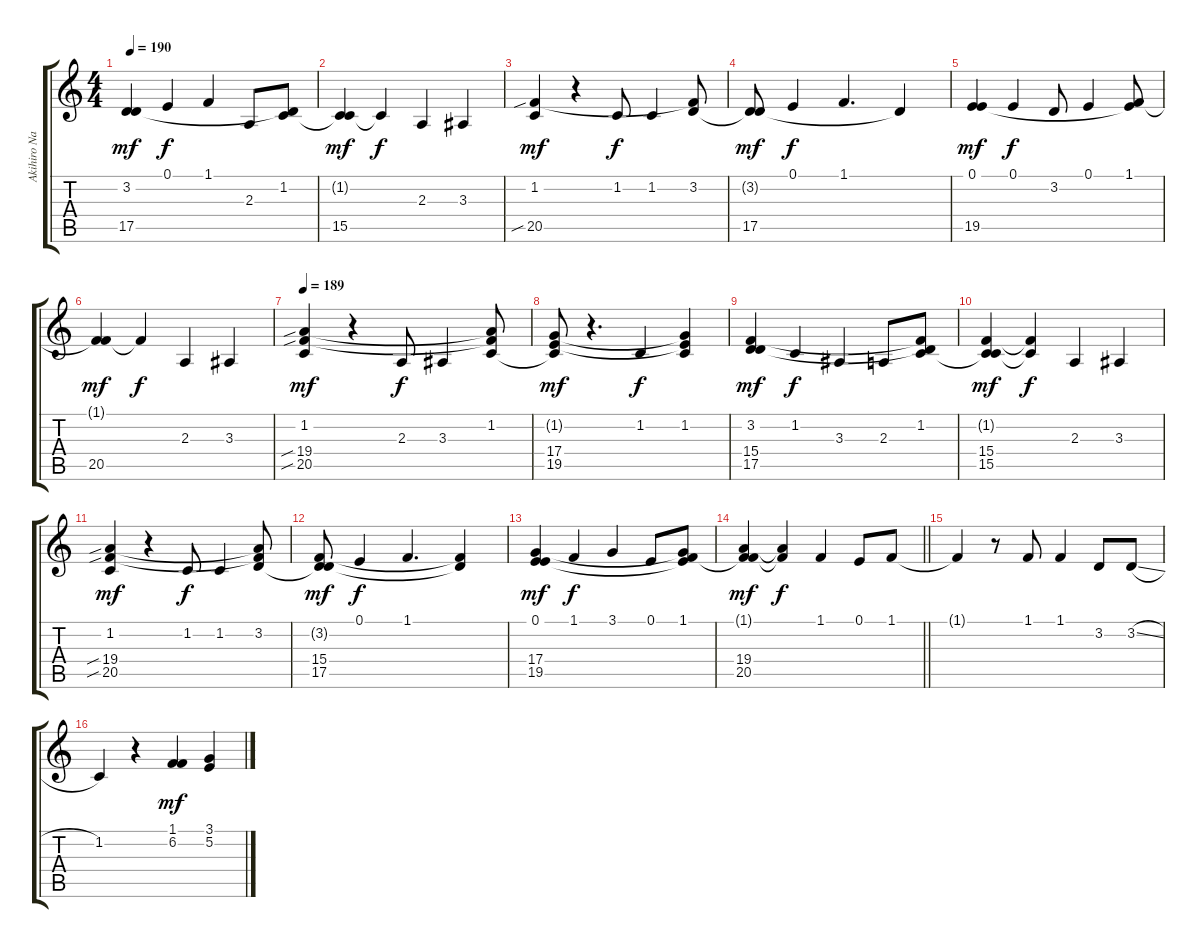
\track ("Akihiro Nanba" "Akihiro Na") {instrument bassoon}
\staff {score tabs}
\tuning (E4 B3 G3 D3 A2 E2) {hide}
\ts (4 4)
\tempo 190
\clef g2
\ks c
(3.2 17.5).4{dy mf} 0.1.4{dy f} 1.1.4 2.3.8 (1.2 17.5{t}).8 |
(1.2{t} 15.5).4{dy mf} 15.5{t}.4{dy f} 2.3.4 3.3.4 |
(1.2 20.5{sib}).4{dy mf} r.4 1.2.8{dy f} 1.2.4 (3.2 20.5{t}).8 |
(3.2{t} 17.5).8{dy mf} 0.1.4{dy f} 1.1.4{d} 17.5{t}.4 |
(0.1 19.5).4{dy mf} 0.1.4{dy f} 3.2.8 0.1.4 (1.1 19.5{t}).8 |
(1.1{t} 20.5).4{dy mf} 20.5{t}.4{dy f} 2.3.4 3.3.4 |
\tempo 189
(1.2 19.4{sib} 20.5{sib}).4{dy mf} r.4 2.3.8{dy f} 3.3.4 (1.2 19.4{t} 20.5{t}).8 |
(1.2{t} 17.4 19.5).8{dy mf} r.4{d} 1.2.4{dy f} (1.2 17.4{t} 19.5{t}).4 |
(3.2 15.4 17.5).4{dy mf} 1.2.4{dy f} 3.3.4 2.3.8 (1.2 15.4{t} 17.5{t}).8 |
(1.2{t} 15.4 15.5).4{dy mf} (15.4{t} 15.5{t}).4{dy f} 2.3.4 3.3.4 |
(1.2 19.4{sib} 20.5{sib}).4{dy mf} r.4 1.2.8{dy f} 1.2.4 (3.2 19.4{t} 20.5{t}).8 |
(3.2{t} 15.4 17.5).8{dy mf} 0.1.4{dy f} 1.1.4{d} (15.4{t} 17.5{t}).4 |
(0.1 17.4 19.5).4{dy mf} 1.1.4{dy f} 3.1.4 0.1.8 (1.1 17.4{t} 19.5{t}).8 |
\barLineRight lightlight
(1.1{t} 19.4 20.5).4{dy mf} (19.4{t} 20.5{t}).4{dy f} 1.1.4 0.1.8 1.1.8 |
\section ("" "")
1.1{t}.4 r.8 1.1.8 1.1.4 3.2.8 3.2{sl}.8 |
1.2.4 r.4 (1.1 6.2).4{dy mf} (3.1 5.2).4
